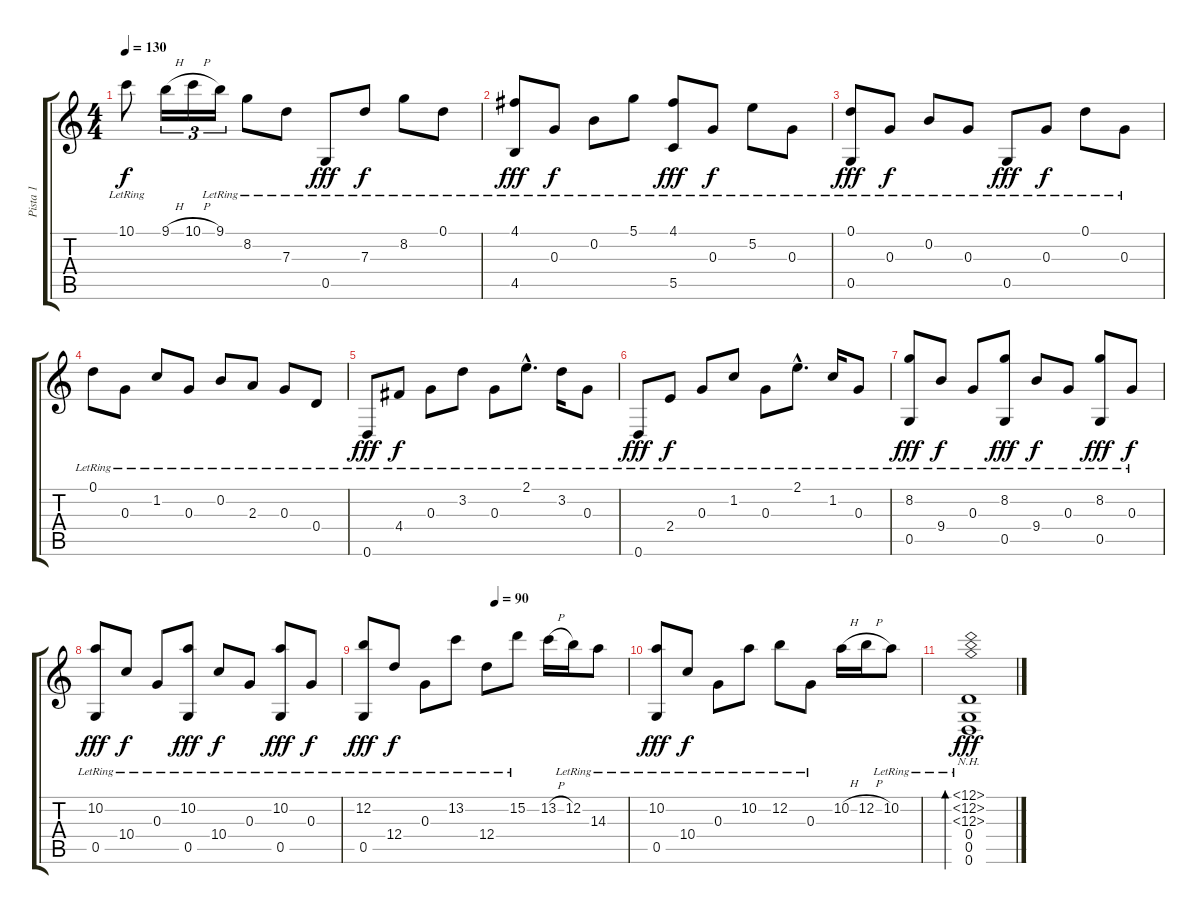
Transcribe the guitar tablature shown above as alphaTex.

\track ("Pista 1" "Pista 1") {instrument acousticguitarnylon}
\staff {score tabs}
\tuning (D4 B3 G3 D3 G2 D2) {hide}
\ts (4 4)
\tempo 130
\clef g2
\ks c
10.1{lr}.8{dy f} 9.1{h}.16{tu (3 2)} 10.1{h}.16{tu (3 2)} 9.1{lr}.16{tu (3 2)} 8.2{lr}.8 7.3{lr}.8 0.5{lr}.8{dy fff} 7.3{lr}.8{dy f} 8.2{lr}.8 0.1{lr}.8 |
(4.1{lr} 4.5{lr}).8{dy fff} 0.3{lr}.8{dy f} 0.2{lr}.8 5.1{lr}.8 (4.1{lr} 5.5{lr}).8{dy fff} 0.3{lr}.8{dy f} 5.2{lr}.8 0.3{lr}.8 |
(0.1{lr} 0.5{lr}).8{dy fff} 0.3{lr}.8{dy f} 0.2{lr}.8 0.3{lr}.8 0.5{lr}.8{dy fff} 0.3{lr}.8{dy f} 0.1{lr}.8 0.3{lr}.8 |
0.1{lr}.8 0.3{lr}.8 1.2{lr}.8 0.3{lr}.8 0.2{lr}.8 2.3{lr}.8 0.3{lr}.8 0.4{lr}.8 |
0.6{lr}.8{dy fff} 4.4{lr}.8{dy f} 0.3{lr}.8 3.2{lr}.8 0.3{lr}.8 2.1{hac lr}.8{d} 3.2{lr}.16 0.3{lr}.8 |
0.6{lr}.8{dy fff} 2.4{lr}.8{dy f} 0.3{lr}.8 1.2{lr}.8 0.3{lr}.8 2.1{hac lr}.8{d} 1.2{lr}.16 0.3{lr}.8 |
(8.2{lr} 0.5{lr}).8{dy fff} 9.4{lr}.8{dy f} 0.3{lr}.8 (8.2{lr} 0.5{lr}).8{dy fff} 9.4{lr}.8{dy f} 0.3{lr}.8 (8.2{lr} 0.5{lr}).8{dy fff} 0.3{lr}.8{dy f} |
(10.2{lr} 0.5{lr}).8{dy fff} 10.4{lr}.8{dy f} 0.3{lr}.8 (10.2{lr} 0.5{lr}).8{dy fff} 10.4{lr}.8{dy f} 0.3{lr}.8 (10.2{lr} 0.5{lr}).8{dy fff} 0.3{lr}.8{dy f} |
\tempo (90 0.5)
(12.2{lr} 0.5{lr}).8{dy fff} 12.4{lr}.8{dy f} 0.3{lr}.8 13.2{lr}.8 12.4{lr}.8 15.2{lr}.8 13.2{h}.16 12.2{lr}.16 14.3{lr}.8 |
(10.2{lr} 0.5{lr}).8{dy fff} 10.4{lr}.8{dy f} 0.3{lr}.8 10.2{lr}.8 12.2{lr}.8 0.3{lr}.8 10.2{h}.16 12.2{h}.16 10.2{lr}.8 |
(12.1{nh lr} 12.2{nh lr} 12.3{nh lr} 0.4{lr} 0.5{lr} 0.6{lr}).1{bd 240 dy fff}
